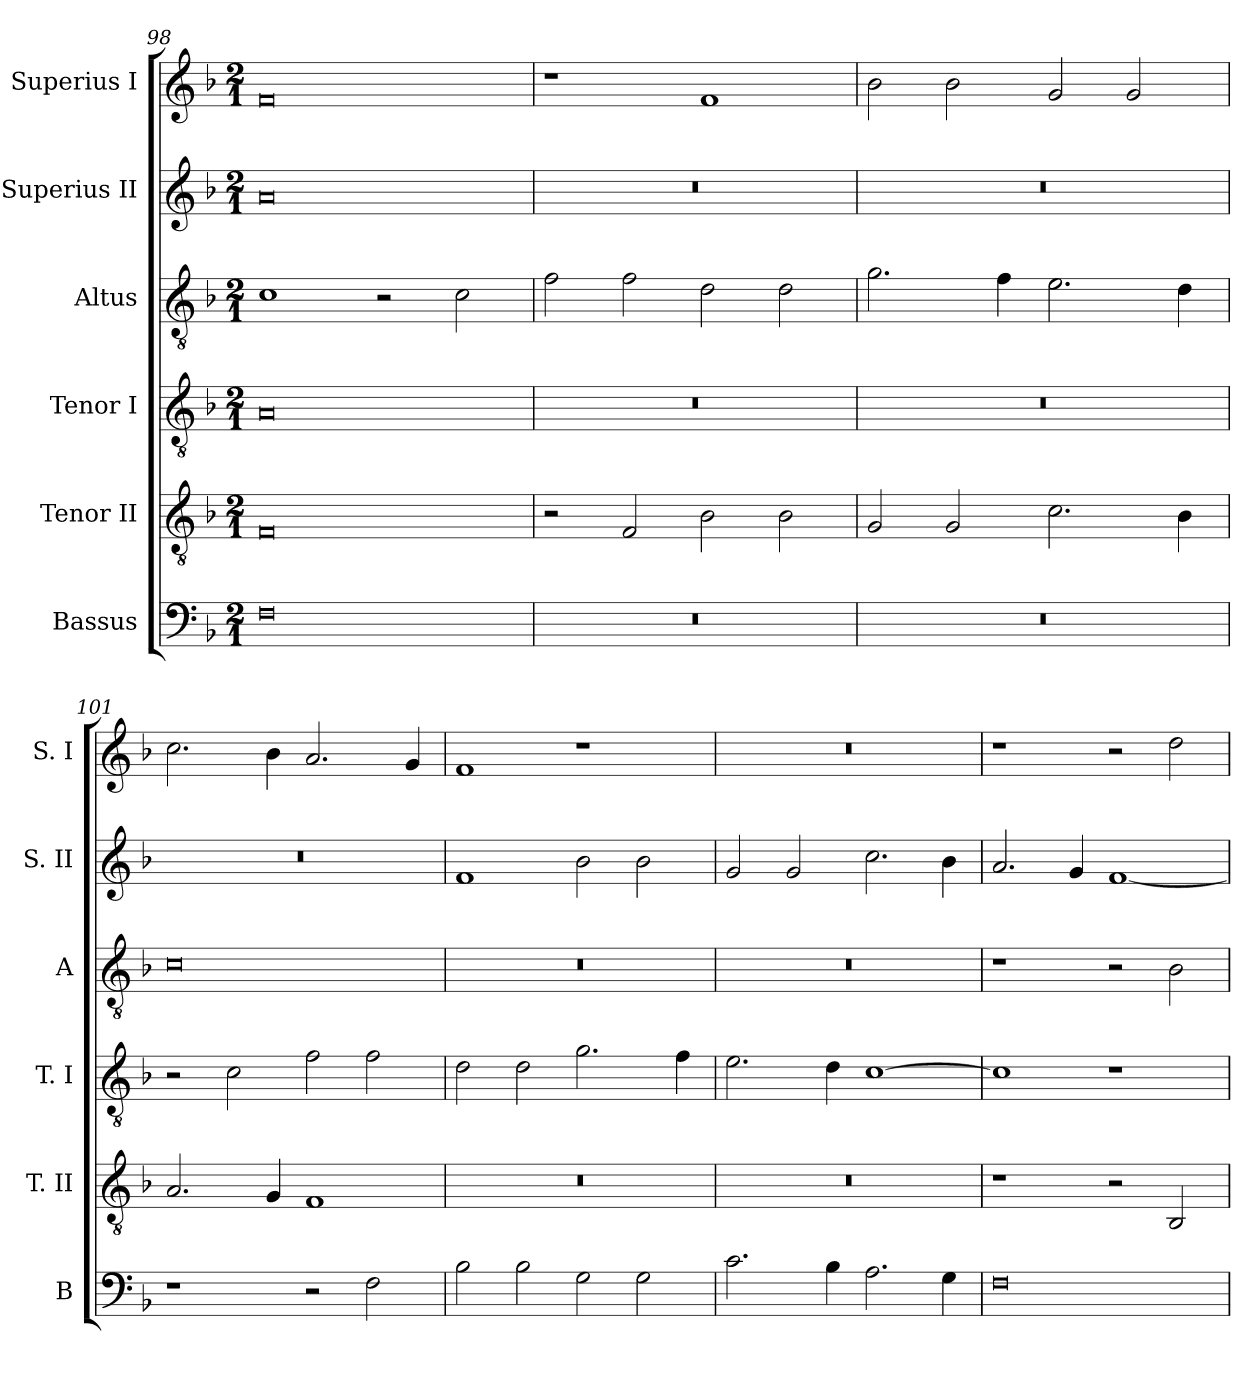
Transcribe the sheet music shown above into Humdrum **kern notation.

**kern	**kern	**kern	**kern	**kern	**kern
*part6	*part5	*part4	*part3	*part2	*part1
*staff6	*staff5	*staff4	*staff3	*staff2	*staff1
*I"Bassus	*I"Tenor II	*I"Tenor I	*I"Altus	*I"Superius II	*I"Superius I
*I'B	*I'T. II	*I'T. I	*I'A	*I'S. II	*I'S. I
*clefF4	*clefGv2	*clefGv2	*clefGv2	*clefG2	*clefG2
*k[b-]	*k[b-]	*k[b-]	*k[b-]	*k[b-]	*k[b-]
*F:	*F:	*F:	*F:	*F:	*F:
*M2/1	*M2/1	*M2/1	*M2/1	*M2/1	*M2/1
=98	=98	=98	=98	=98	=98
0F	0F	0A	1c	0a	0f
.	.	.	2r	.	.
.	.	.	2c	.	.
=99	=99	=99	=99	=99	=99
0r	2r	0r	2f	0r	1r
.	2F	.	2f	.	.
.	2B-	.	2d	.	1f
.	2B-	.	2d	.	.
=100	=100	=100	=100	=100	=100
0r	2G	0r	2.g	0r	2b-
.	2G	.	.	.	2b-
.	.	.	4f	.	.
.	2.c	.	2.e	.	2g
.	.	.	.	.	2g
.	4B-	.	4d	.	.
=101	=101	=101	=101	=101	=101
1r	2.A	2r	0c	0r	2.cc
.	.	2c	.	.	.
.	4G	.	.	.	4b-
2r	1F	2f	.	.	2.a
2F	.	2f	.	.	.
.	.	.	.	.	4g
=102	=102	=102	=102	=102	=102
2B-	0r	2d	0r	1f	1f
2B-	.	2d	.	.	.
2G	.	2.g	.	2b-	1r
2G	.	.	.	2b-	.
.	.	4f	.	.	.
=103	=103	=103	=103	=103	=103
2.c	0r	2.e	0r	2g	0r
.	.	.	.	2g	.
4B-	.	4d	.	.	.
2.A	.	[1c	.	2.cc	.
4G	.	.	.	4b-	.
=104	=104	=104	=104	=104	=104
0F	1r	1c]	1r	2.a	1r
.	.	.	.	4g	.
.	2r	1r	2r	[1f	2r
.	2BB-	.	2B-	.	2dd
=	=	=	=	=	=
*-	*-	*-	*-	*-	*-
